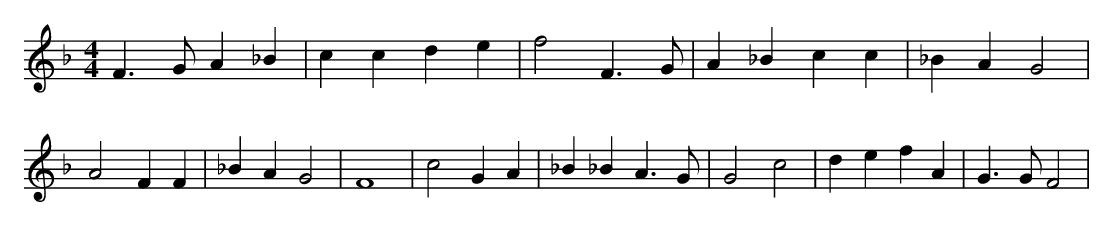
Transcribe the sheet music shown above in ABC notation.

X:1
M:4/4
L:1/8
K:F
F3 G A2 _B2 | c2 c2 d2 e2 | f4 F3 G | A2 _B2 c2 c2 | _B2 A2 G4 | A4 F2 F2 | _B2 A2 G4 | F8 | c4 G2 A2 | _B2 _B2 A3 G | G4 c4 | d2 e2 f2 A2 | G3 G F4 |
